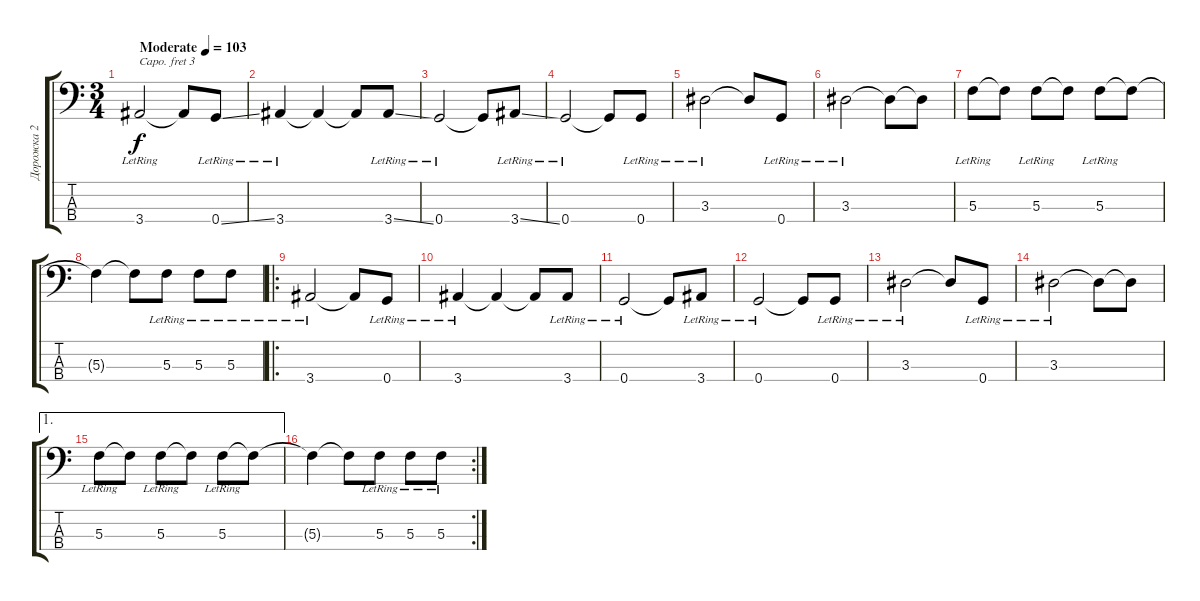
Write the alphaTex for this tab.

\track ("Дорожка 2" "Дорожка 2") {instrument electricbassfinger}
\staff {score tabs}
\capo 3
\tuning (G2 D2 A1 E1) {hide}
\ts (3 4)
\tempo (103 "Moderate")
\clef f4
\ks c
3.4{lr}.2{dy f instrument electricbassfinger} 3.4{t}.8 0.4{ss lr}.8 |
3.4{lr}.4 3.4{t}.4 3.4{t}.8 3.4{ss lr}.8 |
0.4{lr}.2 0.4{t}.8 3.4{ss lr}.8 |
0.4{lr}.2 0.4{t}.8 0.4{lr}.8 |
3.3{lr}.2 3.3{t}.8 0.4{lr}.8 |
3.3{lr}.2 3.3{t}.8 3.3{t}.8 |
5.3{lr}.8 5.3{t}.8 5.3{lr}.8 5.3{t}.8 5.3{lr}.8 5.3{t}.8 |
5.3{t}.4 5.3{t}.8 5.3{lr}.8 5.3{lr}.8 5.3{lr}.8 |
\ro
3.4{lr}.2 3.4{t}.8 0.4{lr}.8 |
3.4{lr}.4 3.4{t}.4 3.4{t}.8 3.4{lr}.8 |
0.4{lr}.2 0.4{t}.8 3.4{lr}.8 |
0.4{lr}.2 0.4{t}.8 0.4{lr}.8 |
3.3{lr}.2 3.3{t}.8 0.4{lr}.8 |
3.3{lr}.2 3.3{t}.8 3.3{t}.8 |
\ae 1
5.3{lr}.8 5.3{t}.8 5.3{lr}.8 5.3{t}.8 5.3{lr}.8 5.3{t}.8 |
\rc 2
5.3{t}.4 5.3{t}.8 5.3{lr}.8 5.3{lr}.8 5.3{lr}.8
